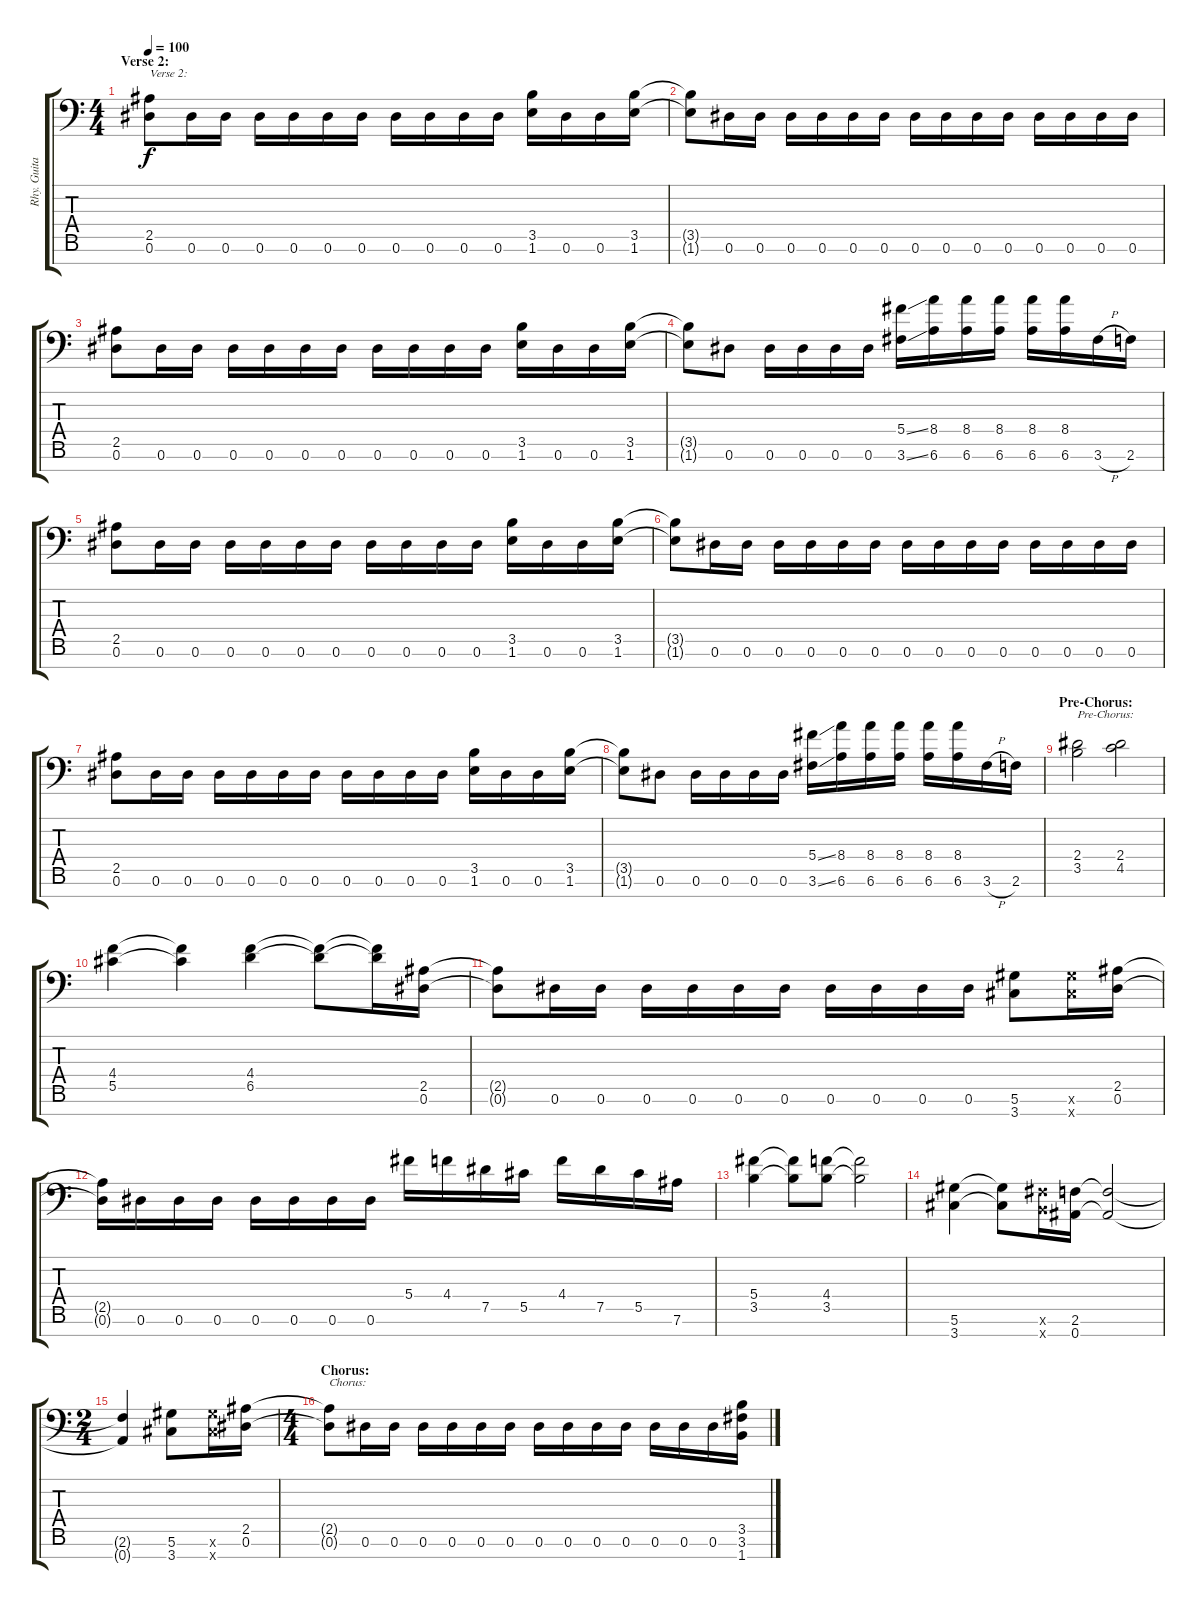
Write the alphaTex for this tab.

\track ("Rhy. Guitar 2" "Rhy. Guita") {instrument distortionguitar}
\staff {score tabs}
\tuning (Eb4 Bb3 Gb3 Db3 Ab2 Eb2 Bb1) {hide}
\ts (4 4)
\section ("" "Verse 2:")
\tempo 100
\clef f4
\ks c
(2.5 0.6).8{txt "Verse 2:" dy f} 0.6.16 0.6.16 0.6.16 0.6.16 0.6.16 0.6.16 0.6.16 0.6.16 0.6.16 0.6.16 (3.5 1.6).16 0.6.16 0.6.16 (3.5 1.6).16 |
(3.5{t} 1.6{t}).8 0.6.16 0.6.16 0.6.16 0.6.16 0.6.16 0.6.16 0.6.16 0.6.16 0.6.16 0.6.16 0.6.16 0.6.16 0.6.16 0.6.16 |
(2.5 0.6).8 0.6.16 0.6.16 0.6.16 0.6.16 0.6.16 0.6.16 0.6.16 0.6.16 0.6.16 0.6.16 (3.5 1.6).16 0.6.16 0.6.16 (3.5 1.6).16 |
(3.5{t} 1.6{t}).8 0.6.8 0.6.16 0.6.16 0.6.16 0.6.16 (5.4{ss} 3.6{ss}).16 (8.4 6.6).16 (8.4 6.6).16 (8.4 6.6).16 (8.4 6.6).16 (8.4 6.6).16 3.6{h}.16 2.6.16 |
(2.5 0.6).8 0.6.16 0.6.16 0.6.16 0.6.16 0.6.16 0.6.16 0.6.16 0.6.16 0.6.16 0.6.16 (3.5 1.6).16 0.6.16 0.6.16 (3.5 1.6).16 |
(3.5{t} 1.6{t}).8 0.6.16 0.6.16 0.6.16 0.6.16 0.6.16 0.6.16 0.6.16 0.6.16 0.6.16 0.6.16 0.6.16 0.6.16 0.6.16 0.6.16 |
(2.5 0.6).8 0.6.16 0.6.16 0.6.16 0.6.16 0.6.16 0.6.16 0.6.16 0.6.16 0.6.16 0.6.16 (3.5 1.6).16 0.6.16 0.6.16 (3.5 1.6).16 |
(3.5{t} 1.6{t}).8 0.6.8 0.6.16 0.6.16 0.6.16 0.6.16 (5.4{ss} 3.6{ss}).16 (8.4 6.6).16 (8.4 6.6).16 (8.4 6.6).16 (8.4 6.6).16 (8.4 6.6).16 3.6{h}.16 2.6.16 |
\section ("" "Pre-Chorus:")
(2.4 3.5).2{txt "Pre-Chorus:"} (2.4 4.5).2 |
(4.4 5.5).4 (4.4{t} 5.5{t}).4 (4.4 6.5).4 (4.4{t} 6.5{t}).8 (4.4{t} 6.5{t}).16 (2.5 0.6).16 |
(2.5{t} 0.6{t}).8 0.6.16 0.6.16 0.6.16 0.6.16 0.6.16 0.6.16 0.6.16 0.6.16 0.6.16 0.6.16 (5.6 3.7).8 (5.6{x} 3.7{x}).16 (2.5 0.6).16 |
(2.5{t} 0.6{t}).16 0.6.16 0.6.16 0.6.16 0.6.16 0.6.16 0.6.16 0.6.16 5.4.16 4.4.16 7.5.16 5.5.16 4.4.16 7.5.16 5.5.16 7.6.16 |
(5.4 3.5).4 (5.4{t} 3.5{t}).8 (4.4 3.5).8 (4.4{t} 3.5{t}).2 |
(5.6 3.7).4 (5.6{t} 3.7{t}).8 (3.6{x} 1.7{x}).16 (2.6 0.7).16 (2.6{t} 0.7{t}).2 |
\ts (2 4)
(2.6{t} 0.7{t}).4 (5.6 3.7).8 (5.6{x} 3.7{x}).16 (2.5 0.6).16 |
\ts (4 4)
\section ("" "Chorus:")
(2.5{t} 0.6{t}).8{txt "Chorus:"} 0.6.16 0.6.16 0.6.16 0.6.16 0.6.16 0.6.16 0.6.16 0.6.16 0.6.16 0.6.16 0.6.16 0.6.16 0.6.16 (3.5 3.6 1.7).16
